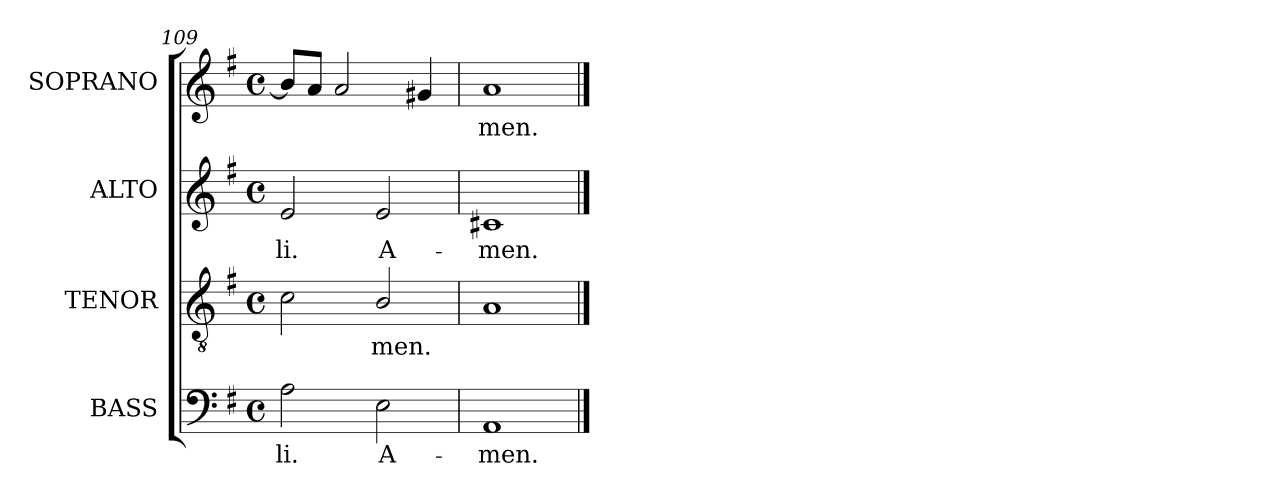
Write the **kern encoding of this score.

**kern	**text	**kern	**text	**kern	**text	**kern	**text
*part4	*part4	*part3	*part3	*part2	*part2	*part1	*part1
*staff4	*staff4	*staff3	*staff3	*staff2	*staff2	*staff1	*staff1
*I"BASS	*	*I"TENOR	*	*I"ALTO	*	*I"SOPRANO	*
*I'B.	*	*I'T.	*	*I'A.	*	*I'S.	*
*clefF4	*	*clefGv2	*	*clefG2	*	*clefG2	*
*	*	*ITrd7c12	*	*	*	*	*
*k[f#]	*	*k[f#]	*	*k[f#]	*	*k[f#]	*
*G:	*	*G:	*	*G:	*	*G:	*
*M4/4	*	*M4/4	*	*M4/4	*	*M4/4	*
*met(c)	*	*met(c)	*	*met(c)	*	*met(c)	*
=109	=109	=109	=109	=109	=109	=109	=109
!	!LO:LY:b:color=#000000	!	!	!	!	!	!
!	!	!	!	!	!LO:LY:b:color=#000000	!	!
2Ai\	-li.	2Ci\	.	2ei/	-li.	8bi/L]	.
.	.	.	.	.	.	8ai/J	.
.	.	.	.	.	.	2ai/	.
!	!LO:LY:b:color=#000000	!	!	!	!	!	!
!	!	!	!LO:LY:b:color=#000000	!	!	!	!
!	!	!	!	!	!LO:LY:b:color=#000000	!	!
2Ei\	A-	2BBi/	-men.	2ei/	A-	.	.
.	.	.	.	.	.	4g#Xi/	.
=110	=110	=110	=110	=110	=110	=110	=110
!	!LO:LY:b:color=#000000	!	!	!	!	!	!
!	!	!	!	!	!LO:LY:b:color=#000000	!	!
!	!	!	!	!	!	!	!LO:LY:b:color=#000000
1AAi	-men.	1AAi	.	1c#Xi	-men.	1ai	-men.
==	==	==	==	==	==	==	==
*-	*-	*-	*-	*-	*-	*-	*-
